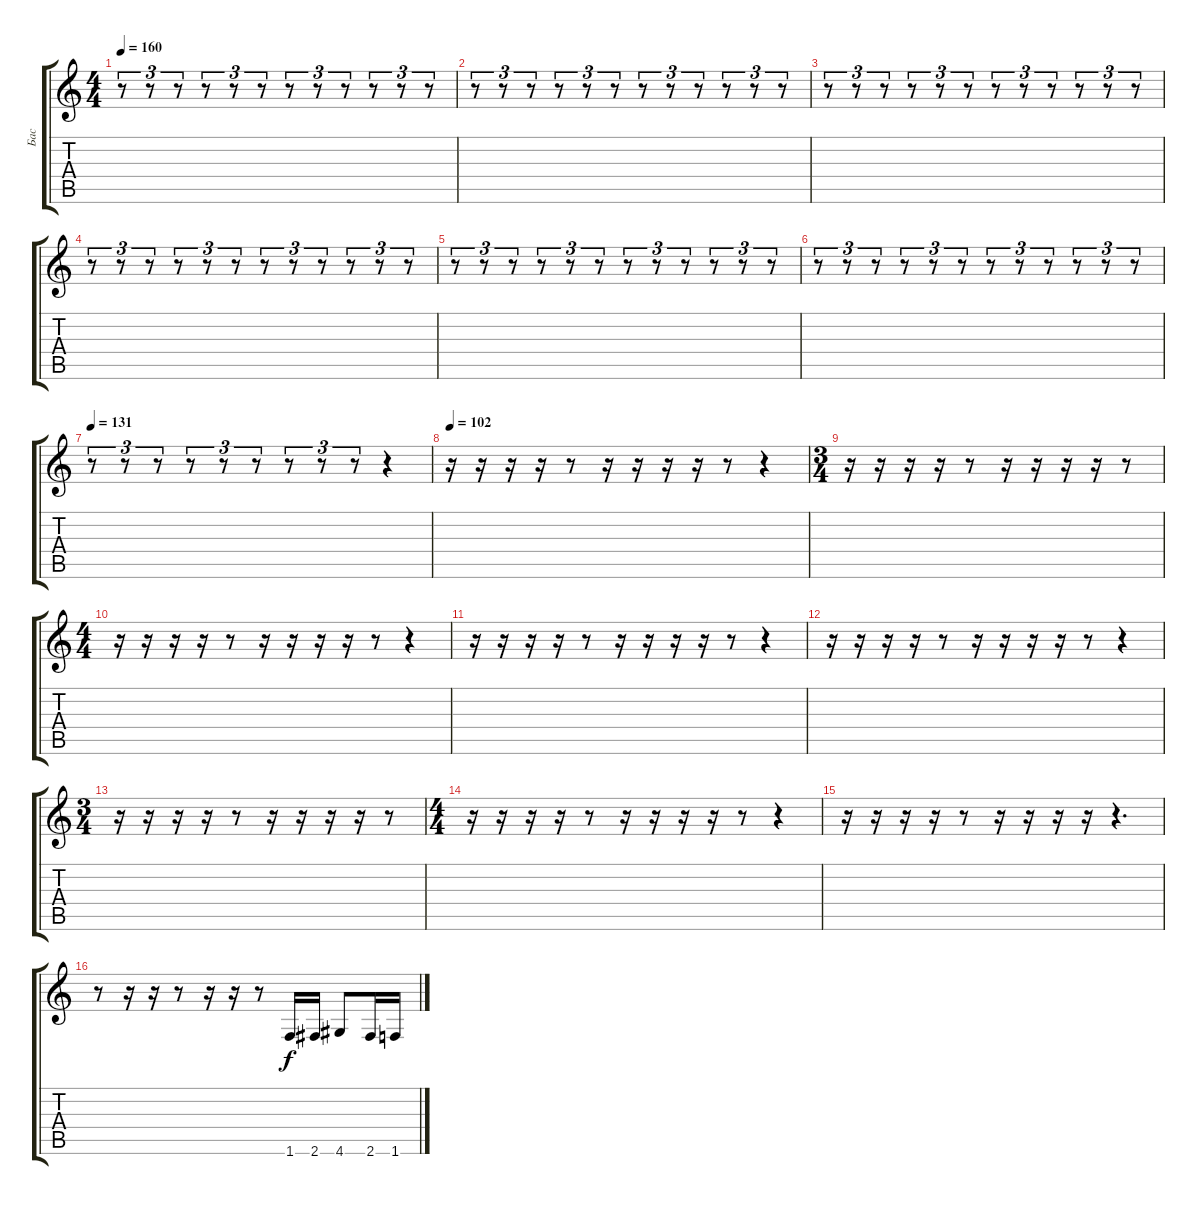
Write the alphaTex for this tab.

\track ("Бас" "Бас") {instrument electricbassfinger}
\staff {score tabs}
\tuning (E4 B3 G3 D3 A2 E2) {hide}
\ts (4 4)
\tempo 160
\clef g2
\ks c
r.8{tu (3 2) dy f} r.8{tu (3 2)} r.8{tu (3 2)} r.8{tu (3 2)} r.8{tu (3 2)} r.8{tu (3 2)} r.8{tu (3 2)} r.8{tu (3 2)} r.8{tu (3 2)} r.8{tu (3 2)} r.8{tu (3 2)} r.8{tu (3 2)} |
r.8{tu (3 2)} r.8{tu (3 2)} r.8{tu (3 2)} r.8{tu (3 2)} r.8{tu (3 2)} r.8{tu (3 2)} r.8{tu (3 2)} r.8{tu (3 2)} r.8{tu (3 2)} r.8{tu (3 2)} r.8{tu (3 2)} r.8{tu (3 2)} |
r.8{tu (3 2)} r.8{tu (3 2)} r.8{tu (3 2)} r.8{tu (3 2)} r.8{tu (3 2)} r.8{tu (3 2)} r.8{tu (3 2)} r.8{tu (3 2)} r.8{tu (3 2)} r.8{tu (3 2)} r.8{tu (3 2)} r.8{tu (3 2)} |
r.8{tu (3 2)} r.8{tu (3 2)} r.8{tu (3 2)} r.8{tu (3 2)} r.8{tu (3 2)} r.8{tu (3 2)} r.8{tu (3 2)} r.8{tu (3 2)} r.8{tu (3 2)} r.8{tu (3 2)} r.8{tu (3 2)} r.8{tu (3 2)} |
r.8{tu (3 2)} r.8{tu (3 2)} r.8{tu (3 2)} r.8{tu (3 2)} r.8{tu (3 2)} r.8{tu (3 2)} r.8{tu (3 2)} r.8{tu (3 2)} r.8{tu (3 2)} r.8{tu (3 2)} r.8{tu (3 2)} r.8{tu (3 2)} |
r.8{tu (3 2)} r.8{tu (3 2)} r.8{tu (3 2)} r.8{tu (3 2)} r.8{tu (3 2)} r.8{tu (3 2)} r.8{tu (3 2)} r.8{tu (3 2)} r.8{tu (3 2)} r.8{tu (3 2)} r.8{tu (3 2)} r.8{tu (3 2)} |
\tempo 131
r.8{tu (3 2)} r.8{tu (3 2)} r.8{tu (3 2)} r.8{tu (3 2)} r.8{tu (3 2)} r.8{tu (3 2)} r.8{tu (3 2)} r.8{tu (3 2)} r.8{tu (3 2)} r.4 |
\tempo 102
r.16 r.16 r.16 r.16 r.8 r.16 r.16 r.16 r.16 r.8 r.4 |
\ts (3 4)
r.16 r.16 r.16 r.16 r.8 r.16 r.16 r.16 r.16 r.8 |
\ts (4 4)
r.16 r.16 r.16 r.16 r.8 r.16 r.16 r.16 r.16 r.8 r.4 |
r.16 r.16 r.16 r.16 r.8 r.16 r.16 r.16 r.16 r.8 r.4 |
r.16 r.16 r.16 r.16 r.8 r.16 r.16 r.16 r.16 r.8 r.4 |
\ts (3 4)
r.16 r.16 r.16 r.16 r.8 r.16 r.16 r.16 r.16 r.8 |
\ts (4 4)
r.16 r.16 r.16 r.16 r.8 r.16 r.16 r.16 r.16 r.8 r.4 |
r.16 r.16 r.16 r.16 r.8 r.16 r.16 r.16 r.16 r.4{d} |
r.8 r.16 r.16 r.8 r.16 r.16 r.8 1.6.16 2.6.16 4.6.8 2.6.16 1.6.16
